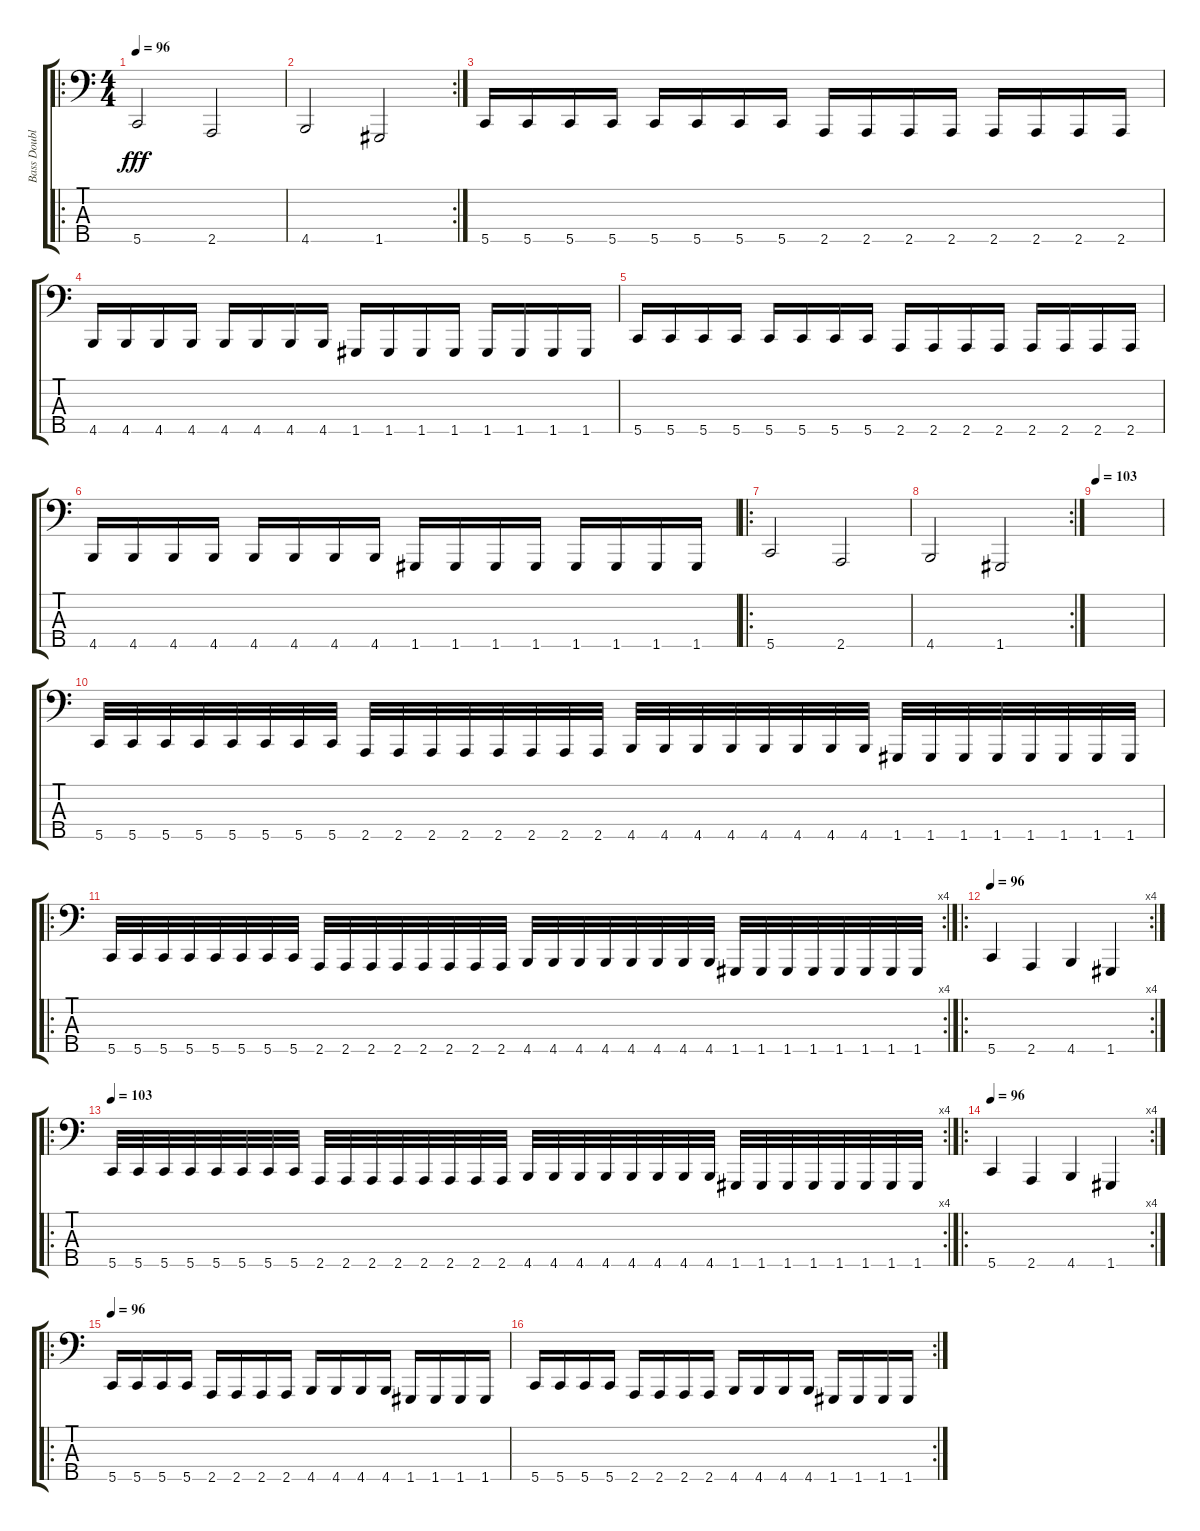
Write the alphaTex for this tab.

\track ("Bass Double" "Bass Doubl") {instrument electricbassfinger}
\staff {score tabs}
\tuning (Eb2 Bb1 F1 C1 G0) {hide}
\ro
\ts (4 4)
\tempo 96
\clef f4
\ks c
5.5.2{dy fff instrument electricbassfinger} 2.5.2 |
\rc 2
4.5.2 1.5.2 |
5.5.16 5.5.16 5.5.16 5.5.16 5.5.16 5.5.16 5.5.16 5.5.16 2.5.16 2.5.16 2.5.16 2.5.16 2.5.16 2.5.16 2.5.16 2.5.16 |
4.5.16 4.5.16 4.5.16 4.5.16 4.5.16 4.5.16 4.5.16 4.5.16 1.5.16 1.5.16 1.5.16 1.5.16 1.5.16 1.5.16 1.5.16 1.5.16 |
5.5.16 5.5.16 5.5.16 5.5.16 5.5.16 5.5.16 5.5.16 5.5.16 2.5.16 2.5.16 2.5.16 2.5.16 2.5.16 2.5.16 2.5.16 2.5.16 |
4.5.16 4.5.16 4.5.16 4.5.16 4.5.16 4.5.16 4.5.16 4.5.16 1.5.16 1.5.16 1.5.16 1.5.16 1.5.16 1.5.16 1.5.16 1.5.16 |
\ro
5.5.2 2.5.2 |
\rc 2
4.5.2 1.5.2 |
\tempo 103
|
5.5.32 5.5.32 5.5.32 5.5.32 5.5.32 5.5.32 5.5.32 5.5.32 2.5.32 2.5.32 2.5.32 2.5.32 2.5.32 2.5.32 2.5.32 2.5.32 4.5.32 4.5.32 4.5.32 4.5.32 4.5.32 4.5.32 4.5.32 4.5.32 1.5.32 1.5.32 1.5.32 1.5.32 1.5.32 1.5.32 1.5.32 1.5.32 |
\ro
\rc 4
5.5.32 5.5.32 5.5.32 5.5.32 5.5.32 5.5.32 5.5.32 5.5.32 2.5.32 2.5.32 2.5.32 2.5.32 2.5.32 2.5.32 2.5.32 2.5.32 4.5.32 4.5.32 4.5.32 4.5.32 4.5.32 4.5.32 4.5.32 4.5.32 1.5.32 1.5.32 1.5.32 1.5.32 1.5.32 1.5.32 1.5.32 1.5.32 |
\ro
\rc 4
\tempo 96
5.5.4 2.5.4 4.5.4 1.5.4 |
\ro
\rc 4
\tempo 103
5.5.32 5.5.32 5.5.32 5.5.32 5.5.32 5.5.32 5.5.32 5.5.32 2.5.32 2.5.32 2.5.32 2.5.32 2.5.32 2.5.32 2.5.32 2.5.32 4.5.32 4.5.32 4.5.32 4.5.32 4.5.32 4.5.32 4.5.32 4.5.32 1.5.32 1.5.32 1.5.32 1.5.32 1.5.32 1.5.32 1.5.32 1.5.32 |
\ro
\rc 4
\tempo 96
5.5.4 2.5.4 4.5.4 1.5.4 |
\ro
\tempo 96
5.5.16 5.5.16 5.5.16 5.5.16 2.5.16 2.5.16 2.5.16 2.5.16 4.5.16 4.5.16 4.5.16 4.5.16 1.5.16 1.5.16 1.5.16 1.5.16 |
\rc 2
5.5.16 5.5.16 5.5.16 5.5.16 2.5.16 2.5.16 2.5.16 2.5.16 4.5.16 4.5.16 4.5.16 4.5.16 1.5.16 1.5.16 1.5.16 1.5.16
